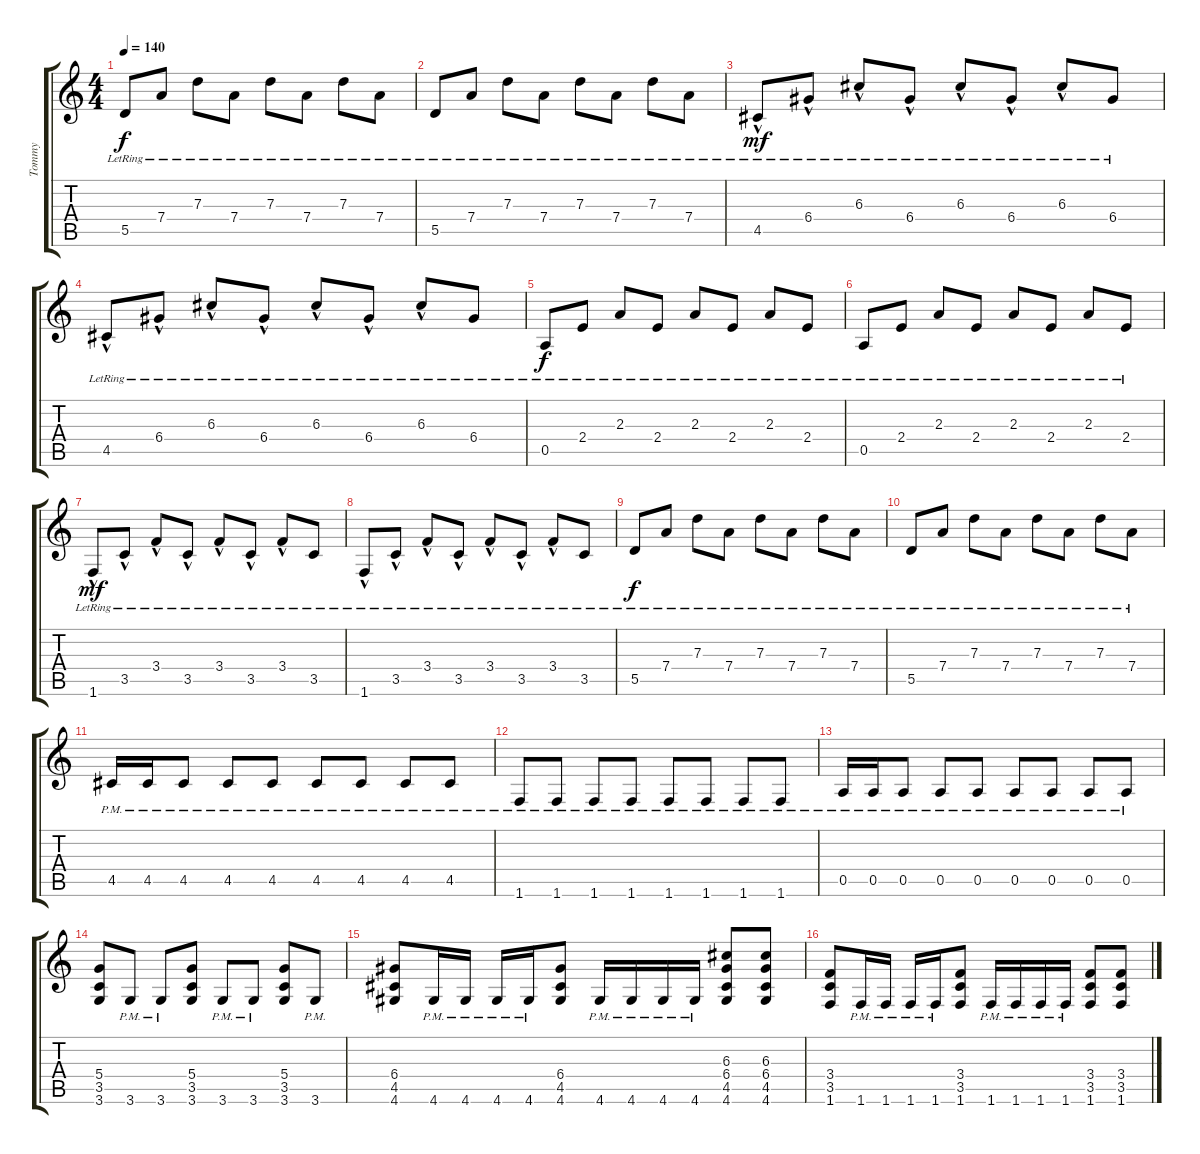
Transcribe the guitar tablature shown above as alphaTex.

\track ("Tommy" "Tommy") {instrument distortionguitar}
\staff {score tabs}
\tuning (E4 B3 G3 D3 A2 E2) {hide}
\ts (4 4)
\tempo 140
\clef g2
\ks c
5.5{lr}.8{dy f} 7.4{lr}.8 7.3{lr}.8 7.4{lr}.8 7.3{lr}.8 7.4{lr}.8 7.3{lr}.8 7.4{lr}.8 |
5.5{lr}.8 7.4{lr}.8 7.3{lr}.8 7.4{lr}.8 7.3{lr}.8 7.4{lr}.8 7.3{lr}.8 7.4{lr}.8 |
4.5{hac lr}.8{dy mf} 6.4{hac lr}.8 6.3{hac lr}.8 6.4{hac lr}.8 6.3{hac lr}.8 6.4{hac lr}.8 6.3{hac lr}.8 6.4{lr}.8 |
4.5{hac lr}.8 6.4{hac lr}.8 6.3{hac lr}.8 6.4{hac lr}.8 6.3{hac lr}.8 6.4{hac lr}.8 6.3{hac lr}.8 6.4{lr}.8 |
0.5{lr}.8{dy f} 2.4{lr}.8 2.3{lr}.8 2.4{lr}.8 2.3{lr}.8 2.4{lr}.8 2.3{lr}.8 2.4{lr}.8 |
0.5{lr}.8 2.4{lr}.8 2.3{lr}.8 2.4{lr}.8 2.3{lr}.8 2.4{lr}.8 2.3{lr}.8 2.4{lr}.8 |
1.6{hac lr}.8{dy mf} 3.5{hac lr}.8 3.4{hac lr}.8 3.5{hac lr}.8 3.4{hac lr}.8 3.5{hac lr}.8 3.4{hac lr}.8 3.5{lr}.8 |
1.6{hac lr}.8 3.5{hac lr}.8 3.4{hac lr}.8 3.5{hac lr}.8 3.4{hac lr}.8 3.5{hac lr}.8 3.4{hac lr}.8 3.5{lr}.8 |
5.5{lr}.8{dy f} 7.4{lr}.8 7.3{lr}.8 7.4{lr}.8 7.3{lr}.8 7.4{lr}.8 7.3{lr}.8 7.4{lr}.8 |
5.5{lr}.8 7.4{lr}.8 7.3{lr}.8 7.4{lr}.8 7.3{lr}.8 7.4{lr}.8 7.3{lr}.8 7.4{lr}.8 |
4.5{pm}.16{instrument distortionguitar} 4.5{pm}.16 4.5{pm}.8 4.5{pm}.8 4.5{pm}.8 4.5{pm}.8 4.5{pm}.8 4.5{pm}.8 4.5{pm}.8 |
1.6{pm}.8 1.6{pm}.8 1.6{pm}.8 1.6{pm}.8 1.6{pm}.8 1.6{pm}.8 1.6{pm}.8 1.6{pm}.8 |
0.5{pm}.16 0.5{pm}.16 0.5{pm}.8 0.5{pm}.8 0.5{pm}.8 0.5{pm}.8 0.5{pm}.8 0.5{pm}.8 0.5{pm}.8 |
(5.4 3.5 3.6).8 3.6{pm}.8 3.6{pm}.8 (5.4 3.5 3.6).8 3.6{pm}.8 3.6{pm}.8 (5.4 3.5 3.6).8 3.6{pm}.8 |
(6.4 4.5 4.6).8 4.6{pm}.16 4.6{pm}.16 4.6{pm}.16 4.6{pm}.16 (6.4 4.5 4.6).8 4.6{pm}.16 4.6{pm}.16 4.6{pm}.16 4.6{pm}.16 (6.3 6.4 4.5 4.6).8 (6.3 6.4 4.5 4.6).8 |
(3.4 3.5 1.6).8 1.6{pm}.16 1.6{pm}.16 1.6{pm}.16 1.6{pm}.16 (3.4 3.5 1.6).8 1.6{pm}.16 1.6{pm}.16 1.6{pm}.16 1.6{pm}.16 (3.4 3.5 1.6).8 (3.4 3.5 1.6).8
